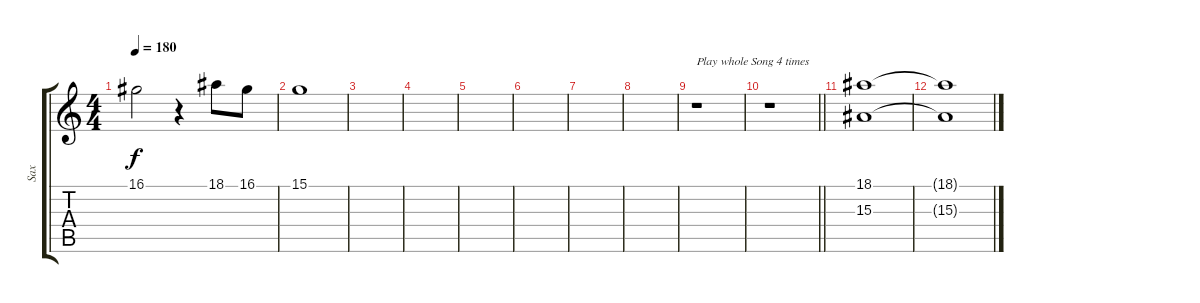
\track ("Sax" "Sax") {instrument altosax}
\staff {score tabs}
\tuning (E4 B3 G3 D3 A2 E2) {hide}
\ts (4 4)
\tempo 180
\clef g2
\ks c
16.1{t}.2{dy f} r.4 18.1.8 16.1.8 |
15.1.1 |
|
|
|
|
|
|
r.1{txt "Play whole Song 4 times"} |
\barLineRight lightlight
r.1 |
(18.1 15.3).1 |
(18.1{t} 15.3{t}).1
